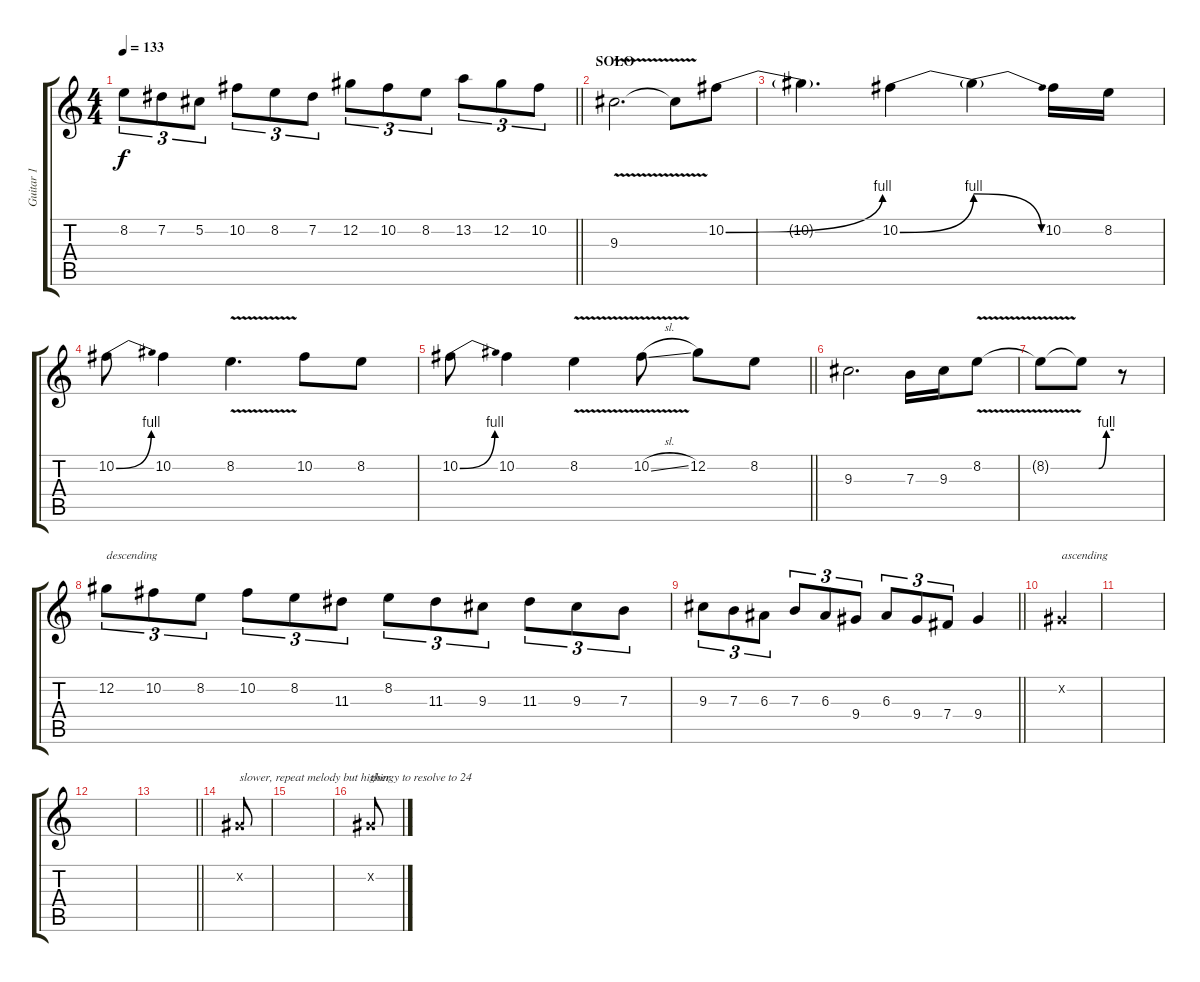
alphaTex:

\track ("Guitar 1" "Guitar 1") {instrument distortionguitar}
\staff {score tabs}
\tuning (Db4 Ab3 E3 B2 Gb2 B1) {hide}
\ts (4 4)
\tempo 133
\clef g2
\barLineRight lightlight
\ks c
8.2.8{tu (3 2) dy f} 7.2.8{tu (3 2)} 5.2.8{tu (3 2)} 10.2.8{tu (3 2)} 8.2.8{tu (3 2)} 7.2.8{tu (3 2)} 12.2.8{tu (3 2)} 10.2.8{tu (3 2)} 8.2.8{tu (3 2)} 13.2.8{tu (3 2)} 12.2.8{tu (3 2)} 10.2.8{tu (3 2)} |
\section ("" "SOLO")
9.3{v}.2{d} 9.3{t}.8 10.2{be (bend 0 0 60 4)}.8 |
10.2{t}.4{d} 10.2{be (bend 0 0 60 4)}.4 10.2{be (release 0 4 60 0) t}.4 10.2.16 8.2.16 |
10.2{be (bend 0 0 60 4)}.8 10.2.4 8.2{v}.4{d} 10.2.8 8.2.8 |
\barLineRight lightlight
10.2{be (bend 0 0 60 4)}.8 10.2.4 8.2{v}.4 10.2{v sl}.8 12.2.8 8.2.8 |
9.3.2{d} 7.3.16 9.3.16 8.2{v}.8 |
8.2{t}.8 8.2{be (custom 0 0 30 0 45 4 60 4) t}.8 r.8 |
12.2.8{tu (3 2) txt "descending"} 10.2.8{tu (3 2)} 8.2.8{tu (3 2)} 10.2.8{tu (3 2)} 8.2.8{tu (3 2)} 11.3.8{tu (3 2)} 8.2.8{tu (3 2)} 11.3.8{tu (3 2)} 9.3.8{tu (3 2)} 11.3.8{tu (3 2)} 9.3.8{tu (3 2)} 7.3.8{tu (3 2)} |
\barLineRight lightlight
9.3.8{tu (3 2)} 7.3.8{tu (3 2)} 6.3.8{tu (3 2)} 7.3.8{tu (3 2)} 6.3.8{tu (3 2)} 9.4.8{tu (3 2)} 6.3.8{tu (3 2)} 9.4.8{tu (3 2)} 7.4.8{tu (3 2)} 9.4.4 |
0.2{x}.4{txt "ascending"} |
|
|
\barLineRight lightlight
|
0.2{x}.8{txt "slower, repeat melody but higher"} |
|
0.2{x}.8{txt "thingy to resolve to 24"}
